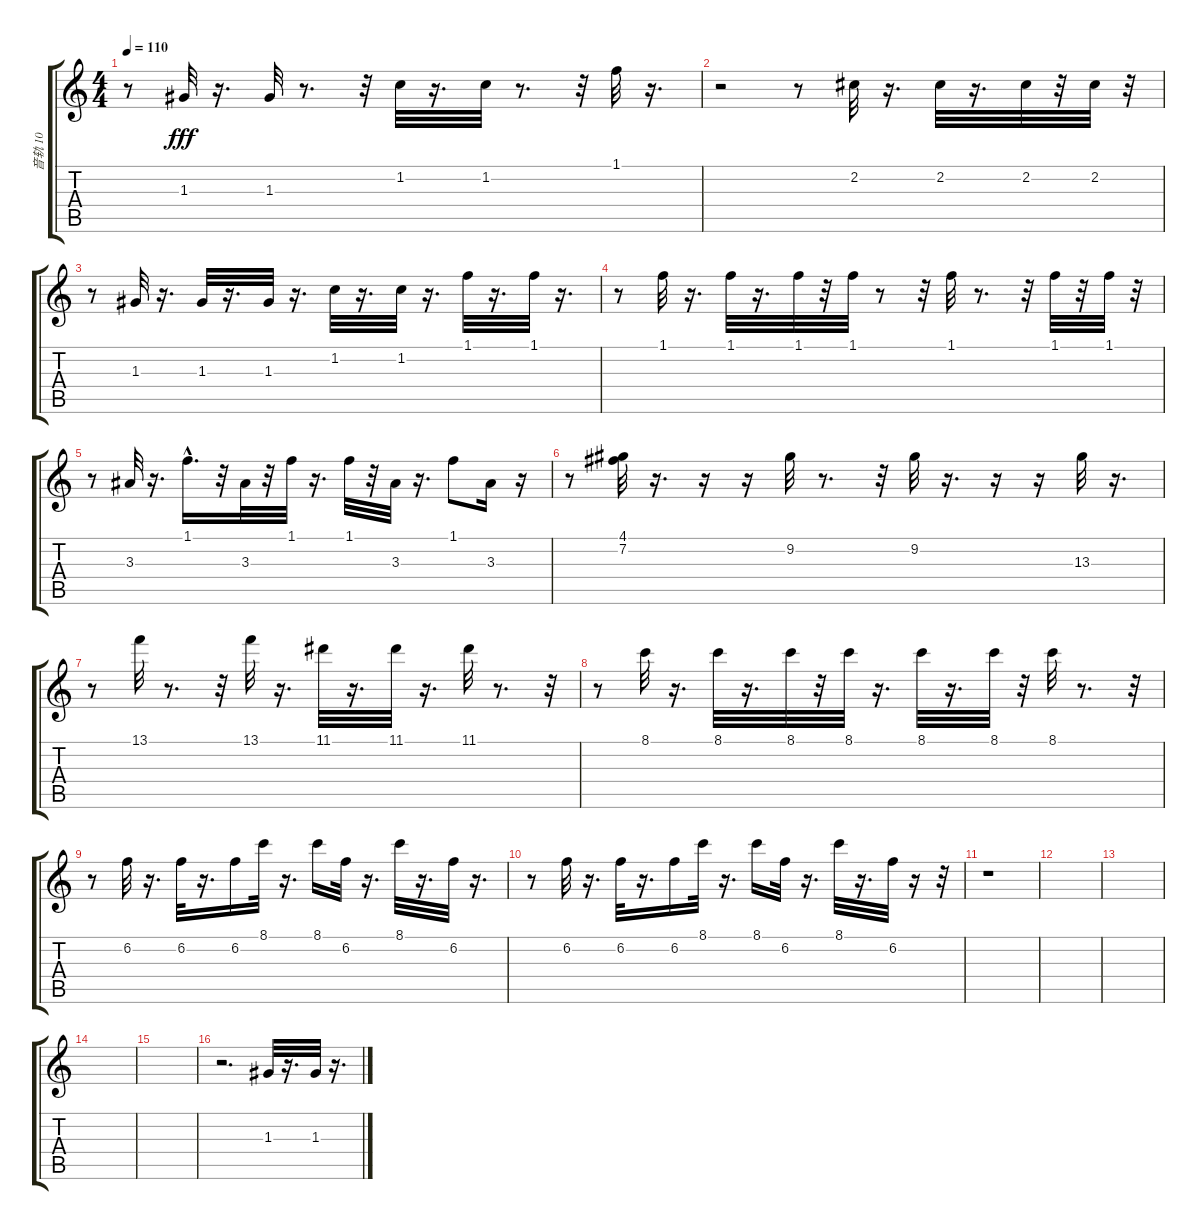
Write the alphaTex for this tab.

\track ("音轨 10" "音轨 10") {instrument acousticguitarnylon}
\staff {score tabs}
\tuning (E4 B3 G3 D3 A2 E2) {hide}
\ts (4 4)
\tempo 110
\clef g2
\ks c
r.8{dy fff} 1.3.32 r.16{d} 1.3.32 r.8{d} r.32 1.2.32 r.16{d} 1.2.32 r.8{d} r.32 1.1.32 r.16{d} |
r.2 r.8 2.2.32 r.16{d} 2.2.32 r.16{d} 2.2.32 r.32 2.2.32 r.32 |
r.8 1.3.32 r.16{d} 1.3.32 r.16{d} 1.3.32 r.16{d} 1.2.32 r.16{d} 1.2.32 r.16{d} 1.1.32 r.16{d} 1.1.32 r.16{d} |
r.8 1.1.32 r.16{d} 1.1.32 r.16{d} 1.1.32 r.32 1.1.32 r.8 r.32 1.1.32 r.8{d} r.32 1.1.32 r.32 1.1.32 r.32 |
r.8 3.3.32 r.16{d} 1.1{hac}.16{d} r.32 3.3.32 r.32 1.1.32 r.16{d} 1.1.32 r.32 3.3.32 r.16{d} 1.1.8 3.3.16 r.16 |
r.8 (4.1 7.2).32 r.16{d} r.16 r.16 9.2.32 r.8{d} r.32 9.2.32 r.16{d} r.16 r.16 13.3.32 r.16{d} |
r.8 13.1.32 r.8{d} r.32 13.1.32 r.16{d} 11.1.32 r.16{d} 11.1.32 r.16{d} 11.1.32 r.8{d} r.32 |
r.8 8.1.32 r.16{d} 8.1.32 r.16{d} 8.1.32 r.32 8.1.32 r.16{d} 8.1.32 r.16{d} 8.1.32 r.32 8.1.32 r.8{d} r.32 |
r.8 6.2.32 r.16{d} 6.2.32 r.16{d} 6.2.16 8.1.32 r.16{d} 8.1.16 6.2.32 r.16{d} 8.1.32 r.16{d} 6.2.32 r.16{d} |
r.8 6.2.32 r.16{d} 6.2.32 r.16{d} 6.2.16 8.1.32 r.16{d} 8.1.16 6.2.32 r.16{d} 8.1.32 r.16{d} 6.2.32 r.16 r.32 |
r.1 |
|
|
|
|
r.2{d} 1.3.32 r.16{d} 1.3.32 r.16{d}
